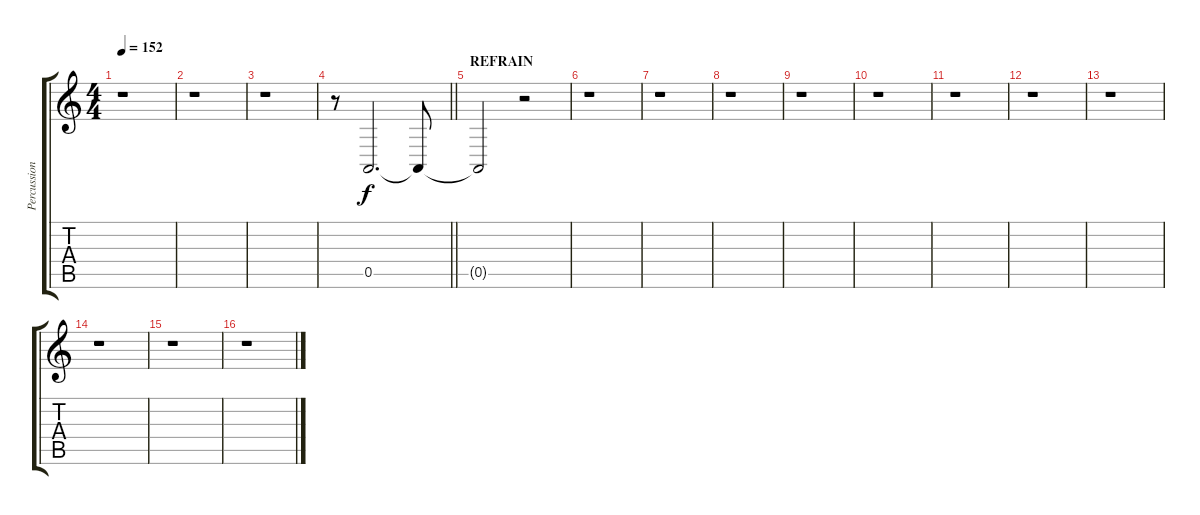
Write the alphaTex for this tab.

\track ("Percussions" "Percussion") {instrument reversecymbal}
\staff {score tabs}
\tuning (E4 B3 G3 D3 A2 E2) {hide}
\ts (4 4)
\tempo 152
\clef g2
\ks c
r.1{dy f} |
r.1 |
r.1 |
\barLineRight lightlight
r.8 0.5.2{d} 0.5{t}.8 |
\section ("" "REFRAIN")
0.5{t}.2 r.2 |
r.1 |
r.1 |
r.1 |
r.1 |
r.1 |
r.1 |
r.1 |
r.1 |
r.1 |
r.1 |
r.1
